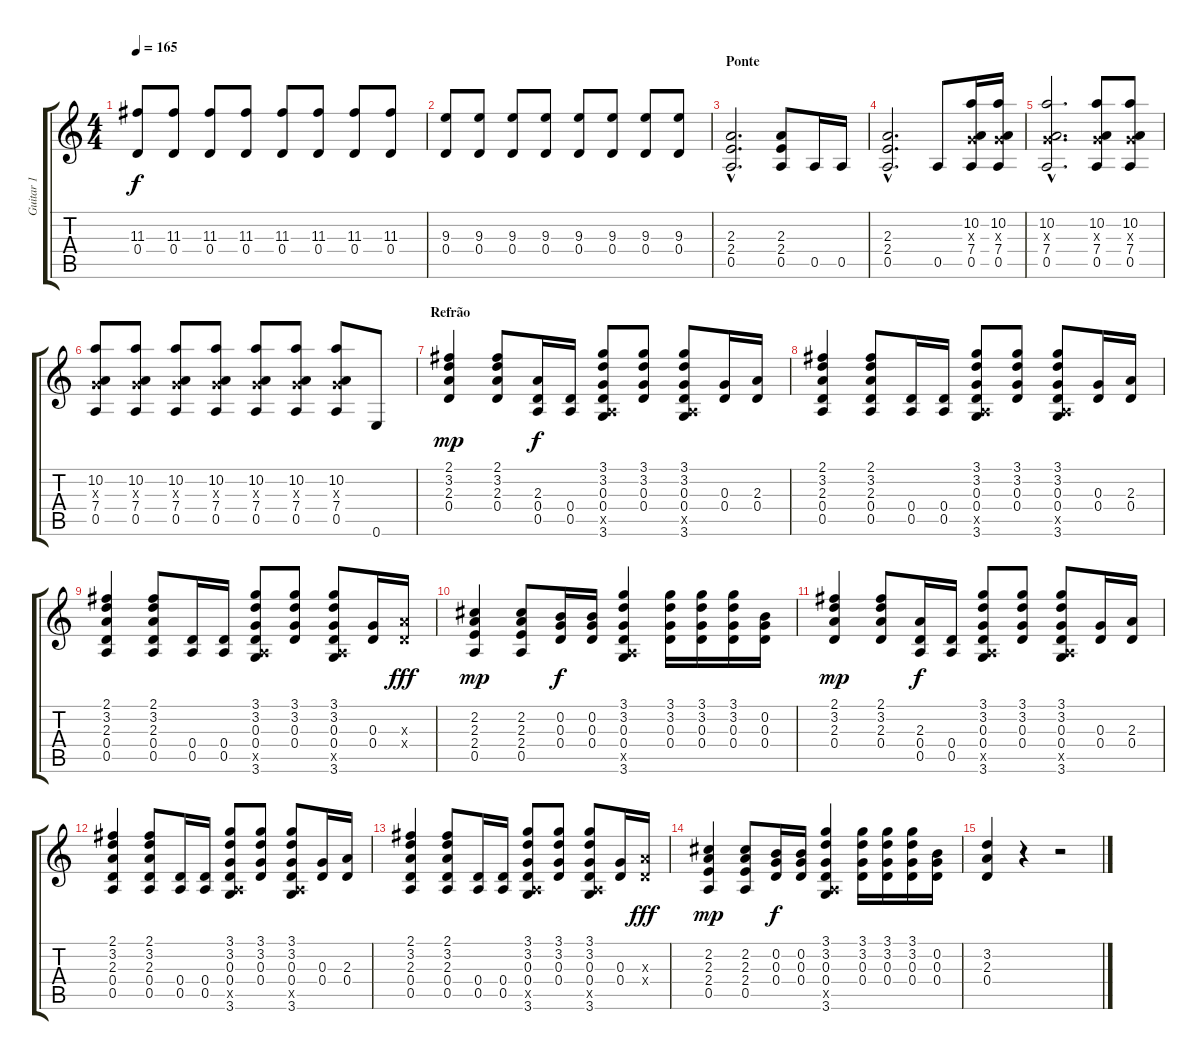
\track ("Guitar 1" "Guitar 1") {instrument overdrivenguitar}
\staff {score tabs}
\tuning (E4 B3 G3 D3 A2 E2) {hide}
\ts (4 4)
\tempo 165
\clef g2
\ks c
(11.3 0.4).8{dy f} (11.3 0.4).8 (11.3 0.4).8 (11.3 0.4).8 (11.3 0.4).8 (11.3 0.4).8 (11.3 0.4).8 (11.3 0.4).8 |
(9.3 0.4).8 (9.3 0.4).8 (9.3 0.4).8 (9.3 0.4).8 (9.3 0.4).8 (9.3 0.4).8 (9.3 0.4).8 (9.3 0.4).8 |
\section ("" "Ponte")
(2.3{hac} 2.4{hac} 0.5{hac}).2{d} (2.3 2.4 0.5).8 0.5.16 0.5.16 |
(2.3{hac} 2.4{hac} 0.5{hac}).2{d} 0.5.8 (10.2 0.3{x} 7.4 0.5).16 (10.2 0.3{x} 7.4 0.5).16 |
(10.2{hac} 0.3{hac x} 7.4{hac} 0.5{hac}).2{d} (10.2 0.3{x} 7.4 0.5).8 (10.2 0.3{x} 7.4 0.5).8 |
(10.2 0.3{x} 7.4 0.5).8 (10.2 0.3{x} 7.4 0.5).8 (10.2 0.3{x} 7.4 0.5).8 (10.2 0.3{x} 7.4 0.5).8 (10.2 0.3{x} 7.4 0.5).8 (10.2 0.3{x} 7.4 0.5).8 (10.2 0.3{x} 7.4 0.5).8 0.6.8 |
\section ("" "Refrão")
(2.1 3.2 2.3 0.4).4{dy mp} (2.1 3.2 2.3 0.4).8 (2.3 0.4 0.5).16{dy f} (0.4 0.5).16 (3.1 3.2 0.3 0.4 0.5{x} 3.6).8 (3.1 3.2 0.3 0.4).8 (3.1 3.2 0.3 0.4 0.5{x} 3.6).8 (0.3 0.4).16 (2.3 0.4).16 |
(2.1 3.2 2.3 0.4 0.5).4 (2.1 3.2 2.3 0.4 0.5).8 (0.4 0.5).16 (0.4 0.5).16 (3.1 3.2 0.3 0.4 0.5{x} 3.6).8 (3.1 3.2 0.3 0.4).8 (3.1 3.2 0.3 0.4 0.5{x} 3.6).8 (0.3 0.4).16 (2.3 0.4).16 |
(2.1 3.2 2.3 0.4 0.5).4 (2.1 3.2 2.3 0.4 0.5).8 (0.4 0.5).16 (0.4 0.5).16 (3.1 3.2 0.3 0.4 0.5{x} 3.6).8 (3.1 3.2 0.3 0.4).8 (3.1 3.2 0.3 0.4 0.5{x} 3.6).8 (0.3 0.4).16 (2.3{x} 0.4{x}).16{dy fff} |
(2.2 2.3 2.4 0.5).4{dy mp} (2.2 2.3 2.4 0.5).8 (0.2 0.3 0.4).16{dy f} (0.2 0.3 0.4).16 (3.1 3.2 0.3 0.4 0.5{x} 3.6).4 (3.1 3.2 0.3 0.4).16 (3.1 3.2 0.3 0.4).16 (3.1 3.2 0.3 0.4).16 (0.2 0.3 0.4).16 |
(2.1 3.2 2.3 0.4).4{dy mp} (2.1 3.2 2.3 0.4).8 (2.3 0.4 0.5).16{dy f} (0.4 0.5).16 (3.1 3.2 0.3 0.4 0.5{x} 3.6).8 (3.1 3.2 0.3 0.4).8 (3.1 3.2 0.3 0.4 0.5{x} 3.6).8 (0.3 0.4).16 (2.3 0.4).16 |
(2.1 3.2 2.3 0.4 0.5).4 (2.1 3.2 2.3 0.4 0.5).8 (0.4 0.5).16 (0.4 0.5).16 (3.1 3.2 0.3 0.4 0.5{x} 3.6).8 (3.1 3.2 0.3 0.4).8 (3.1 3.2 0.3 0.4 0.5{x} 3.6).8 (0.3 0.4).16 (2.3 0.4).16 |
(2.1 3.2 2.3 0.4 0.5).4 (2.1 3.2 2.3 0.4 0.5).8 (0.4 0.5).16 (0.4 0.5).16 (3.1 3.2 0.3 0.4 0.5{x} 3.6).8 (3.1 3.2 0.3 0.4).8 (3.1 3.2 0.3 0.4 0.5{x} 3.6).8 (0.3 0.4).16 (2.3{x} 0.4{x}).16{dy fff} |
(2.2 2.3 2.4 0.5).4{dy mp} (2.2 2.3 2.4 0.5).8 (0.2 0.3 0.4).16{dy f} (0.2 0.3 0.4).16 (3.1 3.2 0.3 0.4 0.5{x} 3.6).4 (3.1 3.2 0.3 0.4).16 (3.1 3.2 0.3 0.4).16 (3.1 3.2 0.3 0.4).16 (0.2 0.3 0.4).16 |
(3.2 2.3 0.4).4 r.4 r.2
